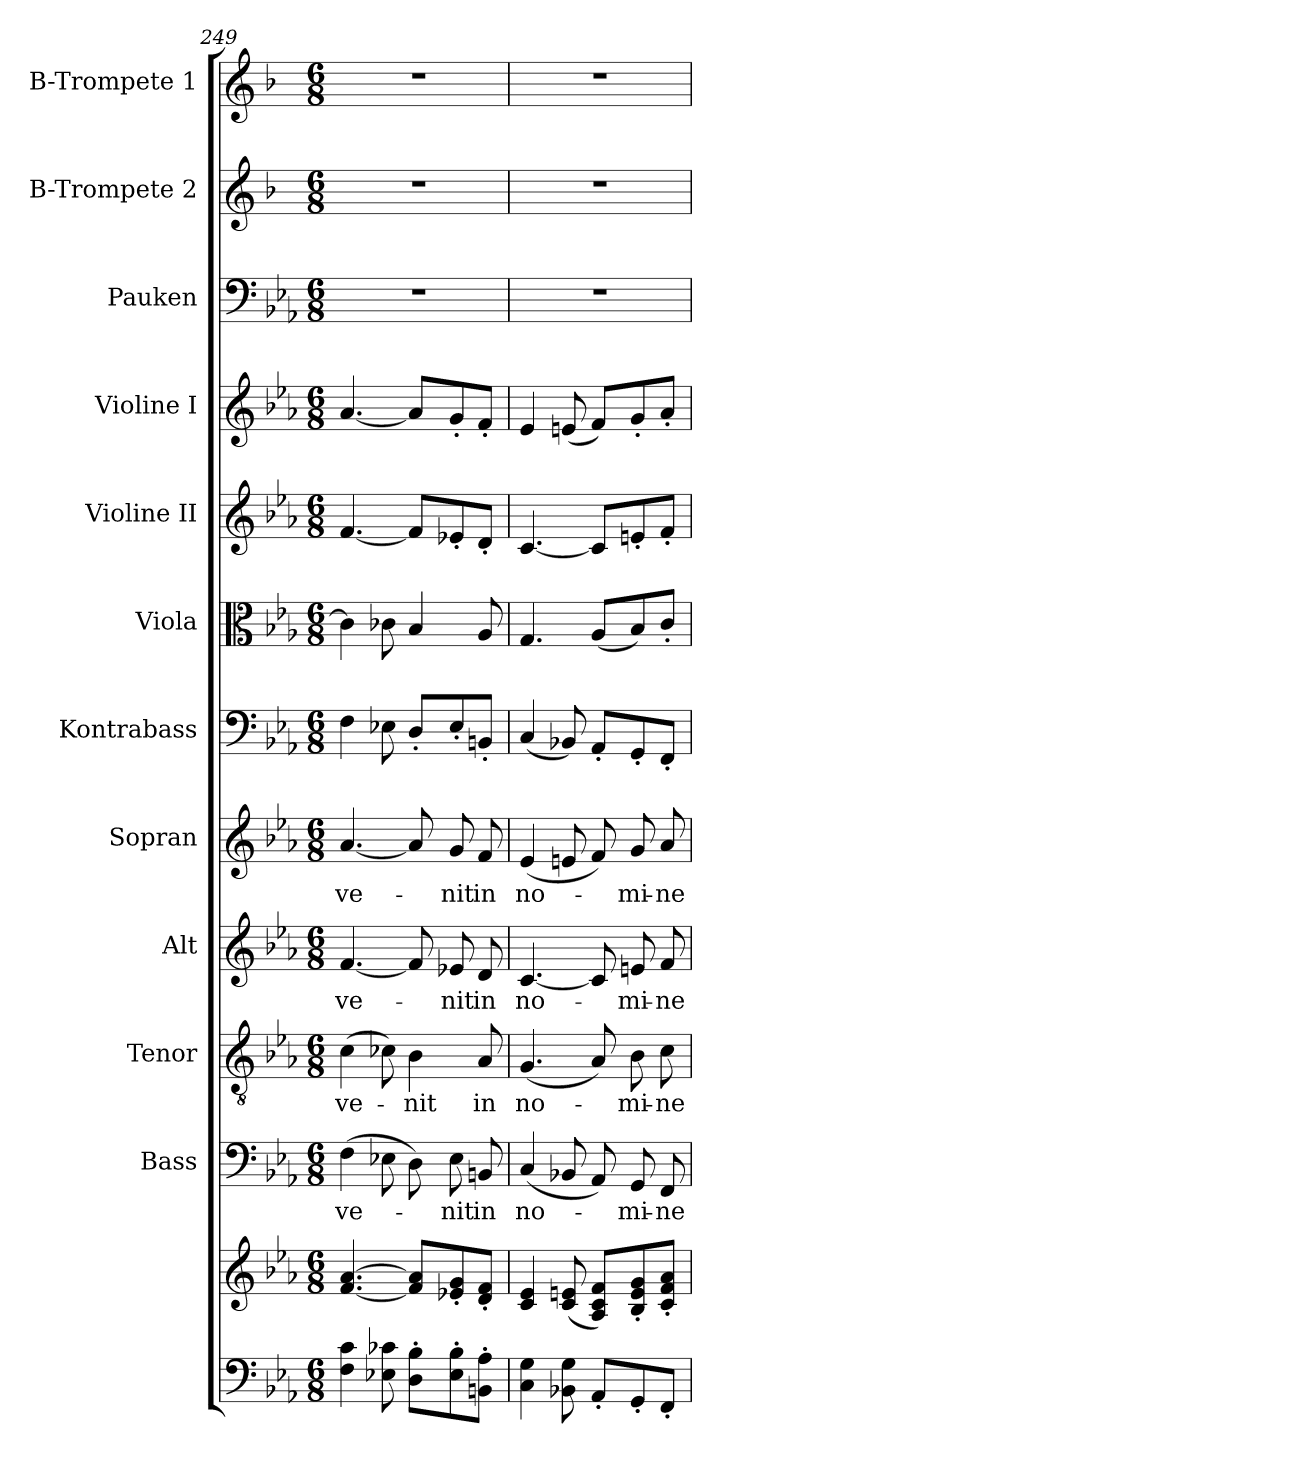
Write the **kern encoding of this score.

**kern	**kern	**kern	**text	**kern	**text	**kern	**text	**kern	**text	**kern	**kern	**kern	**kern	**kern	**kern	**kern
*part12	*part12	*part11	*part11	*part10	*part10	*part9	*part9	*part8	*part8	*part7	*part6	*part5	*part4	*part3	*part2	*part1
*staff13	*staff12	*staff11	*staff11	*staff10	*staff10	*staff9	*staff9	*staff8	*staff8	*staff7	*staff6	*staff5	*staff4	*staff3	*staff2	*staff1
*	*	*I"Bass	*	*I"Tenor	*	*I"Alt	*	*I"Sopran	*	*I"Kontrabass	*I"Viola	*I"Violine II	*I"Violine I	*I"Pauken	*I"B-Trompete 2	*I"B-Trompete 1
*	*	*I'B.	*	*I'T.	*	*I'A.	*	*I'S.	*	*I'Kb.	*I'Vla.	*I'Vl. II	*I'Vl. I	*I'Pk.	*I'B Trp. 2	*I'B Trp. 1
!!LO:PB:g=z
*clefF4	*clefG2	*clefF4	*	*clefGv2	*	*clefG2	*	*clefG2	*	*clefF4	*clefC3	*clefG2	*clefG2	*clefF4	*clefG2	*clefG2
*	*	*	*	*	*	*	*	*	*	*ITrd7c12	*	*	*	*	*ITrd1c2	*ITrd1c2
*k[b-e-a-]	*k[b-e-a-]	*k[b-e-a-]	*	*k[b-e-a-]	*	*k[b-e-a-]	*	*k[b-e-a-]	*	*k[b-e-a-]	*k[b-e-a-]	*k[b-e-a-]	*k[b-e-a-]	*k[b-e-a-]	*k[b-e-a-]	*k[b-e-a-]
*E-:	*E-:	*E-:	*	*E-:	*	*E-:	*	*E-:	*	*E-:	*E-:	*E-:	*E-:	*E-:	*E-:	*E-:
*M6/8	*M6/8	*M6/8	*	*M6/8	*	*M6/8	*	*M6/8	*	*M6/8	*M6/8	*M6/8	*M6/8	*M6/8	*M6/8	*M6/8
=249	=249	=249	=249	=249	=249	=249	=249	=249	=249	=249	=249	=249	=249	=249	=249	=249
!	!	!	!LO:LY:b	!	!LO:LY:b	!	!LO:LY:b	!	!LO:LY:b	!	!	!	!	!	!	!
4F\ 4c\	[4.f/ [4.a-/	(>4F\	ve-	(>4c\	ve-	[4.f/	ve-	[4.a-/	ve-	4FF\	4c\]	[4.f/	[4.a-/	2.r	2.r	2.r
8E-X\ 8c-X\	.	8E-X\	.	8c-X\)	.	.	.	.	.	8EE-X\	8c-X\	.	.	.	.	.
!	!	!	!	!	!LO:LY:b	!	!	!	!	!	!	!	!	!	!	!
8D\'> 8B-\'>L	8f/] 8a-/]L	8D\)	.	4B-\	-nit	8f/]	.	8a-/]	.	8DD'</L	4B-/	8f/L]	8a-/L]	.	.	.
!	!	!	!LO:LY:b	!	!	!	!LO:LY:b	!	!LO:LY:b	!	!	!	!	!	!	!
8E-\'> 8B-\'>	8e-X/'< 8g/'<	8E-\	-nit	.	.	8e-X/	-nit	8g/	-nit	8EE-'</	.	8e-X'</	8g'</	.	.	.
!	!	!	!LO:LY:b	!	!LO:LY:b	!	!LO:LY:b	!	!LO:LY:b	!	!	!	!	!	!	!
8BBn\'> 8A-\'>J	8d/'< 8f/'<J	8BBn/	in	8A-/	in	8d/	in	8f/	in	8BBBn'</J	8A-/	8d'</J	8f'</J	.	.	.
=250	=250	=250	=250	=250	=250	=250	=250	=250	=250	=250	=250	=250	=250	=250	=250	=250
!	!	!	!LO:LY:b	!	!LO:LY:b	!	!LO:LY:b	!	!LO:LY:b	!	!	!	!	!	!	!
4C\ 4G\	4c/ 4e-/	(<4C/	no-	(<4.G/	no-	[4.c/	no-	(<4e-/	no-	(<4CC/	4.G/	[4.c/	4e-/	2.r	2.r	2.r
8BB-X\ 8G\	(<8c/ 8en/	8BB-X/	.	.	.	.	.	8en/	.	8BBB-X/)	.	.	(<8en/	.	.	.
8AA-'</L	8A-/ 8c/ 8f/L)	8AA-/)	.	8A-/)	.	8c/]	.	8f/)	.	8AAA-'</L	(<8A-/L	8c/L]	8f/L)	.	.	.
!	!	!	!LO:LY:b	!	!LO:LY:b	!	!LO:LY:b	!	!LO:LY:b	!	!	!	!	!	!	!
8GG'</	8B-/'< 8e/'< 8g/'<	8GG/	-mi-	8B-\	-mi-	8en/	-mi-	8g/	-mi-	8GGG'</	8B-/)	8en'</	8g'</	.	.	.
!	!	!	!LO:LY:b	!	!LO:LY:b	!	!LO:LY:b	!	!LO:LY:b	!	!	!	!	!	!	!
8FF'</J	8c/'< 8f/'< 8a-/'<J	8FF/	-ne	8c\	-ne	8f/	-ne	8a-/	-ne	8FFF'</J	8c'</J	8f'</J	8a-'</J	.	.	.
=	=	=	=	=	=	=	=	=	=	=	=	=	=	=	=	=
*-	*-	*-	*-	*-	*-	*-	*-	*-	*-	*-	*-	*-	*-	*-	*-	*-
